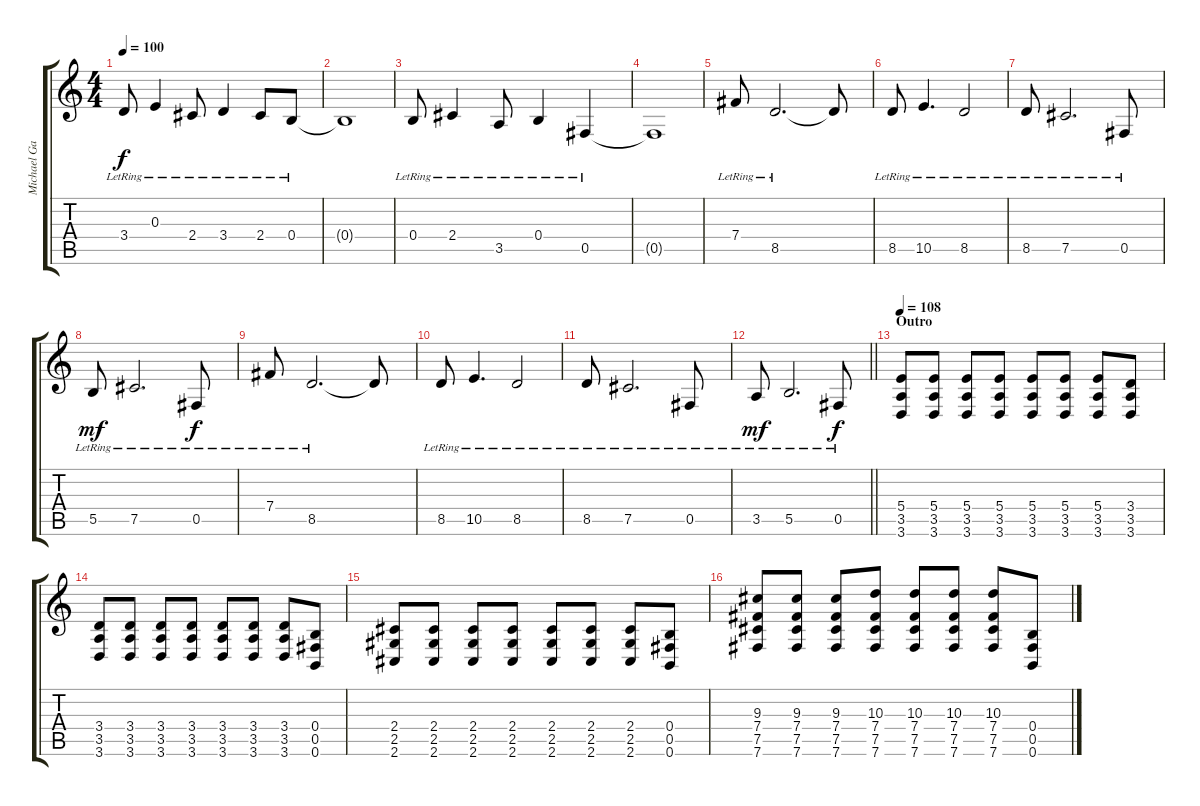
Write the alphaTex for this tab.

\track ("Michael Gallagher" "Michael Ga") {instrument distortionguitar}
\staff {score tabs}
\tuning (Db4 Ab3 E3 B2 Gb2 B1) {hide}
\ts (4 4)
\tempo 100
\clef g2
\ks c
3.4{lr}.8{dy f} 0.3{lr}.4 2.4{lr}.8 3.4{lr}.4 2.4{lr}.8 0.4{lr}.8 |
0.4{t}.1 |
0.4{lr}.8 2.4{lr}.4 3.5{lr}.8 0.4{lr}.4 0.5{lr}.4 |
0.5{t}.1 |
7.4{lr}.8{volume 14 balance 12 instrument electricguitarjazz} 8.5{lr}.2{d} 8.5{t}.8 |
8.5{lr}.8 10.5{lr}.4{d} 8.5{lr}.2 |
8.5{lr}.8 7.5{lr}.2{d} 0.5{lr}.8 |
5.5{lr}.8{dy mf} 7.5{lr}.2{d} 0.5{lr}.8{dy f} |
7.4{lr}.8 8.5{lr}.2{d} 8.5{t}.8 |
8.5{lr}.8 10.5{lr}.4{d} 8.5{lr}.2 |
8.5{lr}.8 7.5{lr}.2{d} 0.5{lr}.8 |
\barLineRight lightlight
3.5{lr}.8{dy mf} 5.5{lr}.2{d} 0.5{lr}.8{dy f} |
\section ("" "Outro")
\tempo 108
(5.4 3.5 3.6).8{volume 13 balance 13 instrument distortionguitar} (5.4 3.5 3.6).8 (5.4 3.5 3.6).8 (5.4 3.5 3.6).8 (5.4 3.5 3.6).8 (5.4 3.5 3.6).8 (5.4 3.5 3.6).8 (3.4 3.5 3.6).8 |
(3.4 3.5 3.6).8 (3.4 3.5 3.6).8 (3.4 3.5 3.6).8 (3.4 3.5 3.6).8 (3.4 3.5 3.6).8 (3.4 3.5 3.6).8 (3.4 3.5 3.6).8 (0.4 0.5 0.6).8 |
(2.4 2.5 2.6).8 (2.4 2.5 2.6).8 (2.4 2.5 2.6).8 (2.4 2.5 2.6).8 (2.4 2.5 2.6).8 (2.4 2.5 2.6).8 (2.4 2.5 2.6).8 (0.4 0.5 0.6).8 |
(9.3 7.4 7.5 7.6).8 (9.3 7.4 7.5 7.6).8 (9.3 7.4 7.5 7.6).8 (10.3 7.4 7.5 7.6).8 (10.3 7.4 7.5 7.6).8 (10.3 7.4 7.5 7.6).8 (10.3 7.4 7.5 7.6).8 (0.4 0.5 0.6).8
